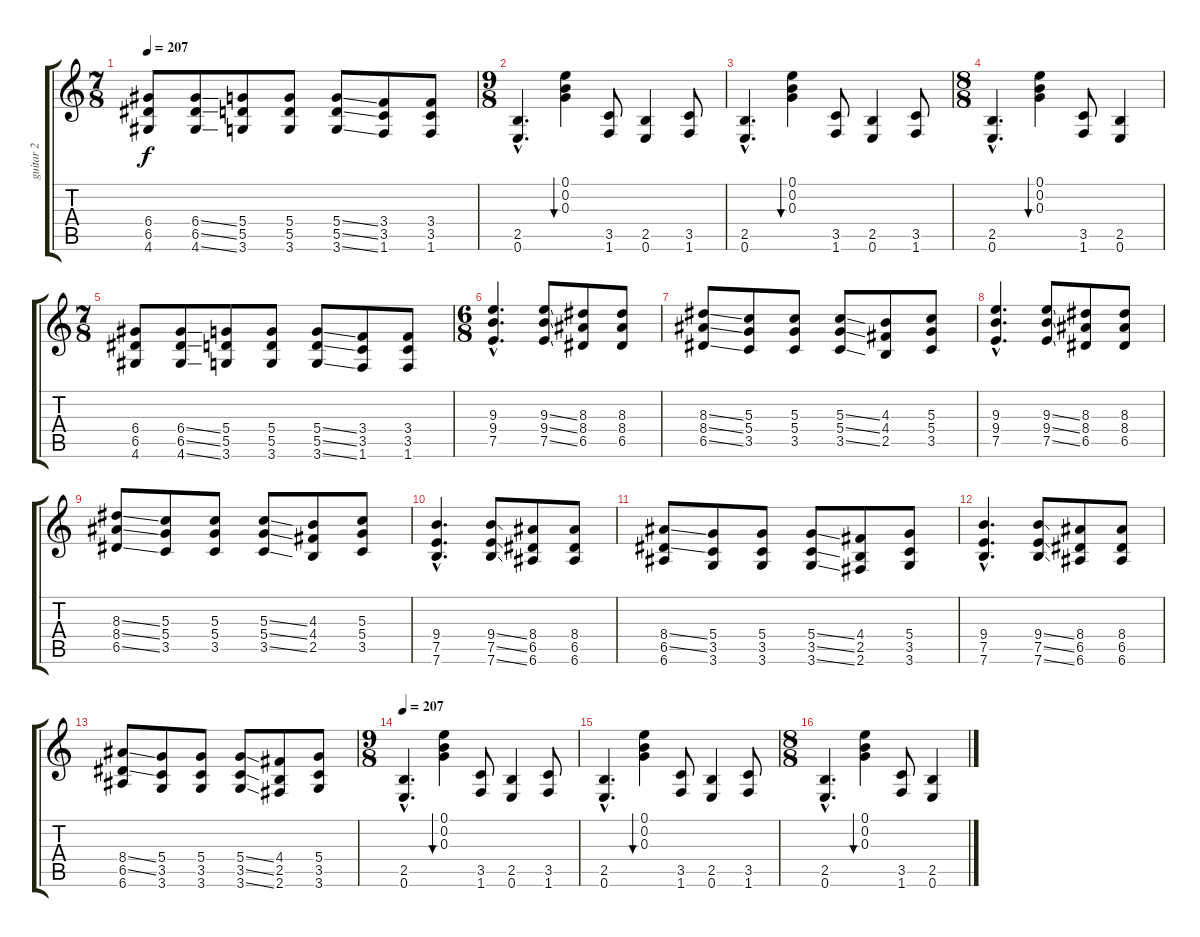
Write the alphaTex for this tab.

\track ("guitar 2" "guitar 2") {instrument distortionguitar}
\staff {score tabs}
\tuning (E4 B3 G3 D3 A2 E2) {hide}
\ts (7 8)
\tempo 207
\clef g2
\ks c
(6.4 6.5 4.6).8{dy f} (6.4{ss} 6.5{ss} 4.6{ss}).8 (5.4 5.5 3.6).8 (5.4 5.5 3.6).8 (5.4{ss} 5.5{ss} 3.6{ss}).8 (3.4 3.5 1.6).8 (3.4 3.5 1.6).8 |
\ts (9 8)
(2.5{hac} 0.6{hac}).4{d} (0.1 0.2 0.3).4{bu 240} (3.5 1.6).8 (2.5 0.6).4 (3.5 1.6).8 |
(2.5{hac} 0.6{hac}).4{d} (0.1 0.2 0.3).4{bu 240} (3.5 1.6).8 (2.5 0.6).4 (3.5 1.6).8 |
\ts (8 8)
(2.5{hac} 0.6{hac}).4{d} (0.1 0.2 0.3).4{bu 240} (3.5 1.6).8 (2.5 0.6).4 |
\ts (7 8)
(6.4 6.5 4.6).8 (6.4{ss} 6.5{ss} 4.6{ss}).8 (5.4 5.5 3.6).8 (5.4 5.5 3.6).8 (5.4{ss} 5.5{ss} 3.6{ss}).8 (3.4 3.5 1.6).8 (3.4 3.5 1.6).8 |
\ts (6 8)
(9.3{hac} 9.4{hac} 7.5{hac}).4{d} (9.3{ss} 9.4{ss} 7.5{ss}).8 (8.3 8.4 6.5).8 (8.3 8.4 6.5).8 |
(8.3{ss} 8.4{ss} 6.5{ss}).8 (5.3 5.4 3.5).8 (5.3 5.4 3.5).8 (5.3{ss} 5.4{ss} 3.5{ss}).8 (4.3 4.4 2.5).8 (5.3 5.4 3.5).8 |
(9.3{hac} 9.4{hac} 7.5{hac}).4{d} (9.3{ss} 9.4{ss} 7.5{ss}).8 (8.3 8.4 6.5).8 (8.3 8.4 6.5).8 |
(8.3{ss} 8.4{ss} 6.5{ss}).8 (5.3 5.4 3.5).8 (5.3 5.4 3.5).8 (5.3{ss} 5.4{ss} 3.5{ss}).8 (4.3 4.4 2.5).8 (5.3 5.4 3.5).8 |
(9.4{hac} 7.5{hac} 7.6{hac}).4{d} (9.4{ss} 7.5{ss} 7.6{ss}).8 (8.4 6.5 6.6).8 (8.4 6.5 6.6).8 |
(8.4{ss} 6.5{ss} 6.6).8 (5.4 3.5 3.6).8 (5.4 3.5 3.6).8 (5.4{ss} 3.5{ss} 3.6{ss}).8 (4.4 2.5 2.6).8 (5.4 3.5 3.6).8 |
(9.4{hac} 7.5{hac} 7.6{hac}).4{d} (9.4{ss} 7.5{ss} 7.6{ss}).8 (8.4 6.5 6.6).8 (8.4 6.5 6.6).8 |
(8.4{ss} 6.5{ss} 6.6).8 (5.4 3.5 3.6).8 (5.4 3.5 3.6).8 (5.4{ss} 3.5{ss} 3.6{ss}).8 (4.4 2.5 2.6).8 (5.4 3.5 3.6).8 |
\ts (9 8)
\tempo 207
(2.5{hac} 0.6{hac}).4{d} (0.1 0.2 0.3).4{bu 240} (3.5 1.6).8 (2.5 0.6).4 (3.5 1.6).8 |
(2.5{hac} 0.6{hac}).4{d} (0.1 0.2 0.3).4{bu 240} (3.5 1.6).8 (2.5 0.6).4 (3.5 1.6).8 |
\ts (8 8)
(2.5{hac} 0.6{hac}).4{d} (0.1 0.2 0.3).4{bu 240} (3.5 1.6).8 (2.5 0.6).4
